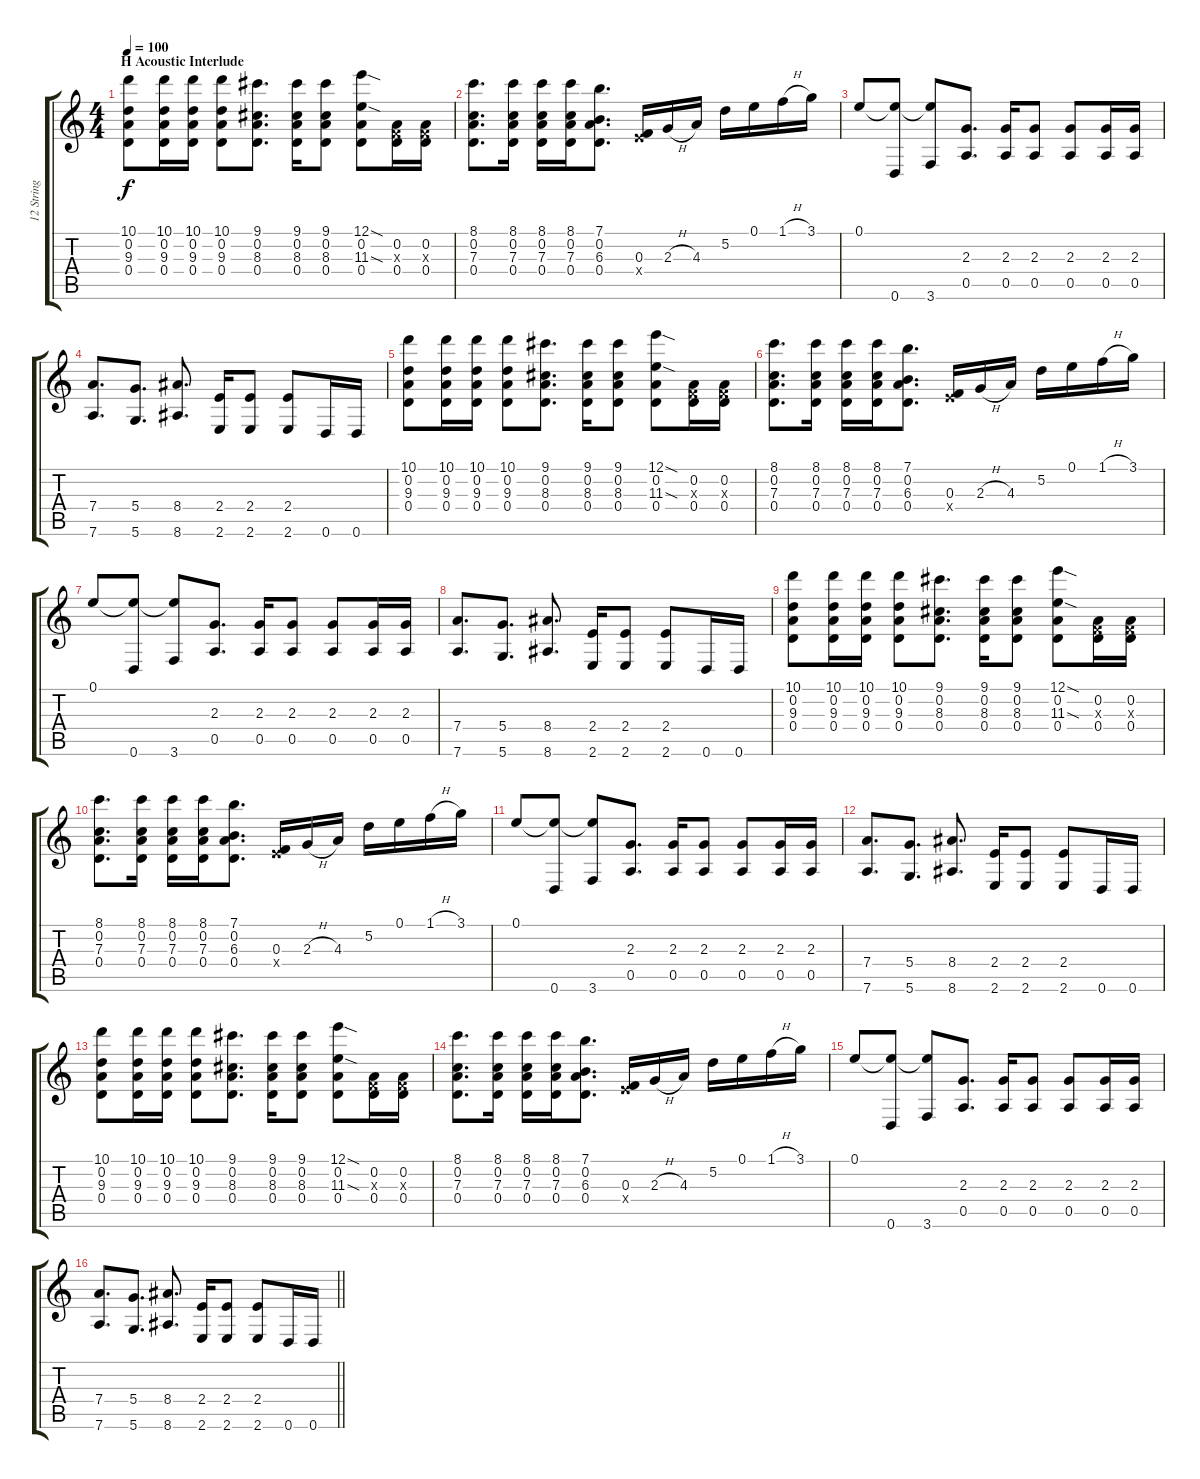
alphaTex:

\track ("12 String Acoustic" "12 String ") {instrument acousticguitarsteel}
\staff {score tabs}
\tuning (E4 A3 F3 D3 A2 D2) {hide}
\ts (4 4)
\section ("" "H Acoustic Interlude")
\tempo 100
\clef g2
\ks c
(10.1 0.2 9.3 0.4).8{dy f} (10.1 0.2 9.3 0.4).16 (10.1 0.2 9.3 0.4).16 (10.1 0.2 9.3 0.4).8 (9.1 0.2 8.3 0.4).8{d} (9.1 0.2 8.3 0.4).16 (9.1 0.2 8.3 0.4).8 (12.1{sod} 0.2 11.3{sod} 0.4).8 (0.2 0.3{x} 0.4).16 (0.2 0.3{x} 0.4).16 |
(8.1 0.2 7.3 0.4).8{d} (8.1 0.2 7.3 0.4).16 (8.1 0.2 7.3 0.4).16 (8.1 0.2 7.3 0.4).16 (7.1 0.2 6.3 0.4).8{d} (0.3 2.4{x}).16 2.3{h}.16 4.3.16 5.2.16 0.1.16 1.1{h}.16 3.1.16 |
0.1.8 (0.1{t} 0.6).8 (0.1{t} 3.6).8 (2.3 0.5).8{d} (2.3 0.5).16 (2.3 0.5).8 (2.3 0.5).8 (2.3 0.5).16 (2.3 0.5).16 |
(7.4 7.6).8{d} (5.4 5.6).8{d} (8.4 8.6).8{d} (2.4 2.6).16 (2.4 2.6).8 (2.4 2.6).8 0.6.16 0.6.16 |
(10.1 0.2 9.3 0.4).8 (10.1 0.2 9.3 0.4).16 (10.1 0.2 9.3 0.4).16 (10.1 0.2 9.3 0.4).8 (9.1 0.2 8.3 0.4).8{d} (9.1 0.2 8.3 0.4).16 (9.1 0.2 8.3 0.4).8 (12.1{sod} 0.2 11.3{sod} 0.4).8 (0.2 0.3{x} 0.4).16 (0.2 0.3{x} 0.4).16 |
(8.1 0.2 7.3 0.4).8{d} (8.1 0.2 7.3 0.4).16 (8.1 0.2 7.3 0.4).16 (8.1 0.2 7.3 0.4).16 (7.1 0.2 6.3 0.4).8{d} (0.3 2.4{x}).16 2.3{h}.16 4.3.16 5.2.16 0.1.16 1.1{h}.16 3.1.16 |
0.1.8 (0.1{t} 0.6).8 (0.1{t} 3.6).8 (2.3 0.5).8{d} (2.3 0.5).16 (2.3 0.5).8 (2.3 0.5).8 (2.3 0.5).16 (2.3 0.5).16 |
(7.4 7.6).8{d} (5.4 5.6).8{d} (8.4 8.6).8{d} (2.4 2.6).16 (2.4 2.6).8 (2.4 2.6).8 0.6.16 0.6.16 |
(10.1 0.2 9.3 0.4).8 (10.1 0.2 9.3 0.4).16 (10.1 0.2 9.3 0.4).16 (10.1 0.2 9.3 0.4).8 (9.1 0.2 8.3 0.4).8{d} (9.1 0.2 8.3 0.4).16 (9.1 0.2 8.3 0.4).8 (12.1{sod} 0.2 11.3{sod} 0.4).8 (0.2 0.3{x} 0.4).16 (0.2 0.3{x} 0.4).16 |
(8.1 0.2 7.3 0.4).8{d} (8.1 0.2 7.3 0.4).16 (8.1 0.2 7.3 0.4).16 (8.1 0.2 7.3 0.4).16 (7.1 0.2 6.3 0.4).8{d} (0.3 2.4{x}).16 2.3{h}.16 4.3.16 5.2.16 0.1.16 1.1{h}.16 3.1.16 |
0.1.8 (0.1{t} 0.6).8 (0.1{t} 3.6).8 (2.3 0.5).8{d} (2.3 0.5).16 (2.3 0.5).8 (2.3 0.5).8 (2.3 0.5).16 (2.3 0.5).16 |
(7.4 7.6).8{d} (5.4 5.6).8{d} (8.4 8.6).8{d} (2.4 2.6).16 (2.4 2.6).8 (2.4 2.6).8 0.6.16 0.6.16 |
(10.1 0.2 9.3 0.4).8 (10.1 0.2 9.3 0.4).16 (10.1 0.2 9.3 0.4).16 (10.1 0.2 9.3 0.4).8 (9.1 0.2 8.3 0.4).8{d} (9.1 0.2 8.3 0.4).16 (9.1 0.2 8.3 0.4).8 (12.1{sod} 0.2 11.3{sod} 0.4).8 (0.2 0.3{x} 0.4).16 (0.2 0.3{x} 0.4).16 |
(8.1 0.2 7.3 0.4).8{d} (8.1 0.2 7.3 0.4).16 (8.1 0.2 7.3 0.4).16 (8.1 0.2 7.3 0.4).16 (7.1 0.2 6.3 0.4).8{d} (0.3 2.4{x}).16 2.3{h}.16 4.3.16 5.2.16 0.1.16 1.1{h}.16 3.1.16 |
0.1.8 (0.1{t} 0.6).8 (0.1{t} 3.6).8 (2.3 0.5).8{d} (2.3 0.5).16 (2.3 0.5).8 (2.3 0.5).8 (2.3 0.5).16 (2.3 0.5).16 |
\barLineRight lightlight
(7.4 7.6).8{d} (5.4 5.6).8{d} (8.4 8.6).8{d} (2.4 2.6).16 (2.4 2.6).8 (2.4 2.6).8 0.6.16 0.6.16
